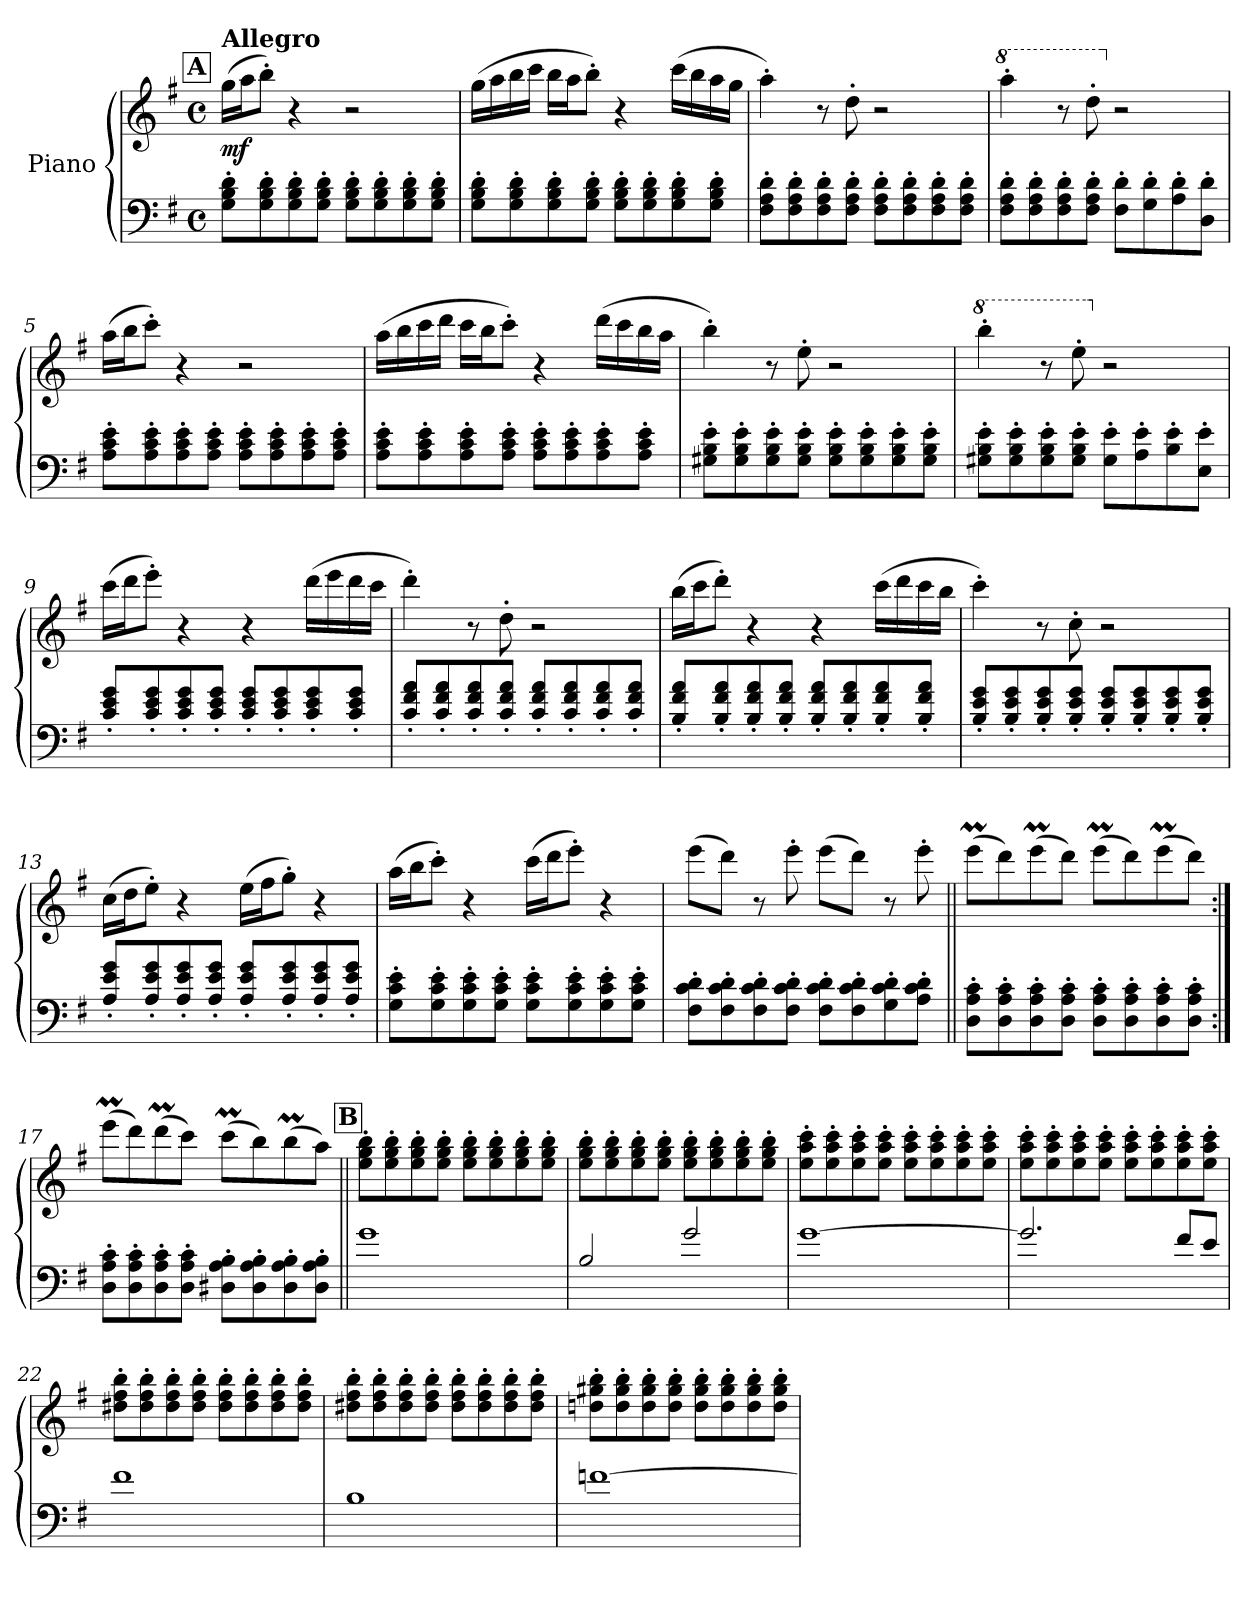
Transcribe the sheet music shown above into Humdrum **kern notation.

**kern	**kern	**dynam
*part1	*part1	*part1
*staff2	*staff1	*staff1/2
*I"Piano	*	*
*clefF4	*clefG2	*
*k[f#]	*k[f#]	*
*e:	*e:	*
*M4/4	*M4/4	*
*met(c)	*met(c)	*
*MM120	*MM120	*
!!LO:REH:place=s1:a:B:fs=14:t=A
=1	=1	=1
!	!LO:TX:a:B:t=Allegro	!
!	!	!LO:DY:b
8G\' 8B\' 8d\'L	(>16gg\LL	mf
.	16aa\J	.
8G\' 8B\' 8d\'	8bb'\J)	.
8G\' 8B\' 8d\'	4r	.
8G\' 8B\' 8d\'J	.	.
8G\' 8B\' 8d\'L	2r	.
8G\' 8B\' 8d\'	.	.
8G\' 8B\' 8d\'	.	.
8G\' 8B\' 8d\'J	.	.
=2	=2	=2
8G\' 8B\' 8d\'L	(>16gg\LL	.
.	16aa\	.
8G\' 8B\' 8d\'	16bb\	.
.	16ccc\JJ	.
8G\' 8B\' 8d\'	16bb\LL	.
.	16aa\J	.
8G\' 8B\' 8d\'J	8bb'\J)	.
8G\' 8B\' 8d\'L	4r	.
8G\' 8B\' 8d\'	.	.
8G\' 8B\' 8d\'	(>16ccc\LL	.
.	16bb\	.
8G\' 8B\' 8d\'J	16aa\	.
.	16gg\JJ	.
=3	=3	=3
8F#\' 8A\' 8d\'L	4aa'\)	.
8F#\' 8A\' 8d\'	.	.
8F#\' 8A\' 8d\'	8r	.
8F#\' 8A\' 8d\'J	8dd'\	.
8F#\' 8A\' 8d\'L	2r	.
8F#\' 8A\' 8d\'	.	.
8F#\' 8A\' 8d\'	.	.
8F#\' 8A\' 8d\'J	.	.
!!LO:LB:g=z
=4	=4	=4
*	*8va	*
8F#\' 8A\' 8d\'L	4aaa'\	.
8F#\' 8A\' 8d\'	.	.
8F#\' 8A\' 8d\'	8r	.
8F#\' 8A\' 8d\'J	8ddd'\	.
*	*X8va	*
8F#\' 8d\'L	2r	.
8G\' 8d\'	.	.
8A\' 8d\'	.	.
8D\' 8d\'J	.	.
=5	=5	=5
8A\' 8c\' 8e\'L	(>16aa\LL	.
.	16bb\J	.
8A\' 8c\' 8e\'	8ccc'\J)	.
8A\' 8c\' 8e\'	4r	.
8A\' 8c\' 8e\'J	.	.
8A\' 8c\' 8e\'L	2r	.
8A\' 8c\' 8e\'	.	.
8A\' 8c\' 8e\'	.	.
8A\' 8c\' 8e\'J	.	.
=6	=6	=6
8A\' 8c\' 8e\'L	(>16aa\LL	.
.	16bb\	.
8A\' 8c\' 8e\'	16ccc\	.
.	16ddd\JJ	.
8A\' 8c\' 8e\'	16ccc\LL	.
.	16bb\J	.
8A\' 8c\' 8e\'J	8ccc'\J)	.
8A\' 8c\' 8e\'L	4r	.
8A\' 8c\' 8e\'	.	.
8A\' 8c\' 8e\'	(>16ddd\LL	.
.	16ccc\	.
8A\' 8c\' 8e\'J	16bb\	.
.	16aa\JJ	.
!!LO:LB:g=z
=7	=7	=7
8G#X\' 8B\' 8e\'L	4bb'\)	.
8G#\' 8B\' 8e\'	.	.
8G#\' 8B\' 8e\'	8r	.
8G#\' 8B\' 8e\'J	8ee'\	.
8G#\' 8B\' 8e\'L	2r	.
8G#\' 8B\' 8e\'	.	.
8G#\' 8B\' 8e\'	.	.
8G#\' 8B\' 8e\'J	.	.
=8	=8	=8
*	*8va	*
8G#X\' 8B\' 8e\'L	4bbb'\	.
8G#\' 8B\' 8e\'	.	.
8G#\' 8B\' 8e\'	8r	.
8G#\' 8B\' 8e\'J	8eee'\	.
*	*X8va	*
8G#\' 8e\'L	2r	.
8A\' 8e\'	.	.
8B\' 8e\'	.	.
8E\' 8e\'J	.	.
=9	=9	=9
8c/' 8e/' 8g/'L	(>16ccc\LL	.
.	16ddd\J	.
8c/' 8e/' 8g/'	8eee'\J)	.
8c/' 8e/' 8g/'	4r	.
8c/' 8e/' 8g/'J	.	.
8c/' 8e/' 8g/'L	4r	.
8c/' 8e/' 8g/'	.	.
8c/' 8e/' 8g/'	(>16ddd\LL	.
.	16eee\	.
8c/' 8e/' 8g/'J	16ddd\	.
.	16ccc\JJ	.
!!LO:PB:g=z
=10	=10	=10
8c/' 8f#/' 8a/'L	4ddd'\)	.
8c/' 8f#/' 8a/'	.	.
8c/' 8f#/' 8a/'	8r	.
8c/' 8f#/' 8a/'J	8dd'\	.
8c/' 8f#/' 8a/'L	2r	.
8c/' 8f#/' 8a/'	.	.
8c/' 8f#/' 8a/'	.	.
8c/' 8f#/' 8a/'J	.	.
=11	=11	=11
8B/' 8f#/' 8a/'L	(>16bb\LL	.
.	16ccc\J	.
8B/' 8f#/' 8a/'	8ddd'\J)	.
8B/' 8f#/' 8a/'	4r	.
8B/' 8f#/' 8a/'J	.	.
8B/' 8f#/' 8a/'L	4r	.
8B/' 8f#/' 8a/'	.	.
8B/' 8f#/' 8a/'	(>16ccc\LL	.
.	16ddd\	.
8B/' 8f#/' 8a/'J	16ccc\	.
.	16bb\JJ	.
=12	=12	=12
8B/' 8e/' 8g/'L	4ccc'\)	.
8B/' 8e/' 8g/'	.	.
8B/' 8e/' 8g/'	8r	.
8B/' 8e/' 8g/'J	8cc'\	.
8B/' 8e/' 8g/'L	2r	.
8B/' 8e/' 8g/'	.	.
8B/' 8e/' 8g/'	.	.
8B/' 8e/' 8g/'J	.	.
=13	=13	=13
8A/' 8e/' 8g/'L	(>16cc\LL	.
.	16dd\J	.
8A/' 8e/' 8g/'	8ee'\J)	.
8A/' 8e/' 8g/'	4r	.
8A/' 8e/' 8g/'J	.	.
8A/' 8e/' 8g/'L	(>16ee\LL	.
.	16ff#\J	.
8A/' 8e/' 8g/'	8gg'\J)	.
8A/' 8e/' 8g/'	4r	.
8A/' 8e/' 8g/'J	.	.
!!LO:LB:g=z
=14	=14	=14
8G\' 8c\' 8e\'L	(>16aa\LL	.
.	16bb\J	.
8G\' 8c\' 8e\'	8ccc'\J)	.
8G\' 8c\' 8e\'	4r	.
8G\' 8c\' 8e\'J	.	.
8G\' 8c\' 8e\'L	(>16ccc\LL	.
.	16ddd\J	.
8G\' 8c\' 8e\'	8eee'\J)	.
8G\' 8c\' 8e\'	4r	.
8G\' 8c\' 8e\'J	.	.
=15	=15	=15
8F#\' 8c\' 8d\'L	(>8eee\L	.
8F#\' 8c\' 8d\'	8ddd\J)	.
8F#\' 8c\' 8d\'	8r	.
8F#\' 8c\' 8d\'J	8eee'\	.
8F#\' 8c\' 8d\'L	(>8eee\L	.
8F#\' 8c\' 8d\'	8ddd\J)	.
8G\' 8c\' 8d\'	8r	.
8A\' 8c\' 8d\'J	8eee'\	.
=16||	=16||	=16||
8D\' 8A\' 8c\'L	(>8eeeM\L	.
8D\' 8A\' 8c\'	8ddd\)	.
8D\' 8A\' 8c\'	(>8eeeM\	.
8D\' 8A\' 8c\'J	8ddd\J)	.
8D\' 8A\' 8c\'L	(>8eeeM\L	.
8D\' 8A\' 8c\'	8ddd\)	.
8D\' 8A\' 8c\'	(>8eeeM\	.
8D\' 8A\' 8c\'J	8ddd\J)	.
!!LO:LB:g=z
=17:|!	=17:|!	=17:|!
8D\' 8A\' 8c\'L	(>8eeeM\L	.
8D\' 8A\' 8c\'	8ddd\)	.
8D\' 8A\' 8c\'	(>8dddM\	.
8D\' 8A\' 8c\'J	8ccc\J)	.
8D#X\' 8A\' 8B\'L	(>8cccM\L	.
8D#\' 8A\' 8B\'	8bb\)	.
8D#\' 8A\' 8B\'	(>8bbm\	.
8D#\' 8A\' 8B\'J	8aa\J)	.
!!LO:REH:place=s1:a:B:fs=14:t=B
=18||	=18||	=18||
!	!	!LO:DY:b=2
!	!	!LO:DY:n=1:b
1g	8ee\' 8gg\' 8bb\'L	mf mp
.	8ee\' 8gg\' 8bb\'	.
.	8ee\' 8gg\' 8bb\'	.
.	8ee\' 8gg\' 8bb\'J	.
.	8ee\' 8gg\' 8bb\'L	.
.	8ee\' 8gg\' 8bb\'	.
.	8ee\' 8gg\' 8bb\'	.
.	8ee\' 8gg\' 8bb\'J	.
=19	=19	=19
2B/	8ee\' 8gg\' 8bb\'L	.
.	8ee\' 8gg\' 8bb\'	.
.	8ee\' 8gg\' 8bb\'	.
.	8ee\' 8gg\' 8bb\'J	.
2g/	8ee\' 8gg\' 8bb\'L	.
.	8ee\' 8gg\' 8bb\'	.
.	8ee\' 8gg\' 8bb\'	.
.	8ee\' 8gg\' 8bb\'J	.
=20	=20	=20
[1g	8ee\' 8aa\' 8ccc\'L	.
.	8ee\' 8aa\' 8ccc\'	.
.	8ee\' 8aa\' 8ccc\'	.
.	8ee\' 8aa\' 8ccc\'J	.
.	8ee\' 8aa\' 8ccc\'L	.
.	8ee\' 8aa\' 8ccc\'	.
.	8ee\' 8aa\' 8ccc\'	.
.	8ee\' 8aa\' 8ccc\'J	.
!!LO:LB:g=z
=21	=21	=21
2.g/]	8ee\' 8aa\' 8ccc\'L	.
.	8ee\' 8aa\' 8ccc\'	.
.	8ee\' 8aa\' 8ccc\'	.
.	8ee\' 8aa\' 8ccc\'J	.
.	8ee\' 8aa\' 8ccc\'L	.
.	8ee\' 8aa\' 8ccc\'	.
8f#/L	8ee\' 8aa\' 8ccc\'	.
8e/J	8ee\' 8aa\' 8ccc\'J	.
=22	=22	=22
1f#	8dd#X\' 8ff#\' 8bb\'L	.
.	8dd#\' 8ff#\' 8bb\'	.
.	8dd#\' 8ff#\' 8bb\'	.
.	8dd#\' 8ff#\' 8bb\'J	.
.	8dd#\' 8ff#\' 8bb\'L	.
.	8dd#\' 8ff#\' 8bb\'	.
.	8dd#\' 8ff#\' 8bb\'	.
.	8dd#\' 8ff#\' 8bb\'J	.
=23	=23	=23
1B	8dd#X\' 8ff#\' 8bb\'L	.
.	8dd#\' 8ff#\' 8bb\'	.
.	8dd#\' 8ff#\' 8bb\'	.
.	8dd#\' 8ff#\' 8bb\'J	.
.	8dd#\' 8ff#\' 8bb\'L	.
.	8dd#\' 8ff#\' 8bb\'	.
.	8dd#\' 8ff#\' 8bb\'	.
.	8dd#\' 8ff#\' 8bb\'J	.
=24	=24	=24
[1fn	8ddn\' 8gg#X\' 8bb\'L	.
.	8dd\' 8gg#\' 8bb\'	.
.	8dd\' 8gg#\' 8bb\'	.
.	8dd\' 8gg#\' 8bb\'J	.
.	8dd\' 8gg#\' 8bb\'L	.
.	8dd\' 8gg#\' 8bb\'	.
.	8dd\' 8gg#\' 8bb\'	.
.	8dd\' 8gg#\' 8bb\'J	.
=	=	=
*-	*-	*-
